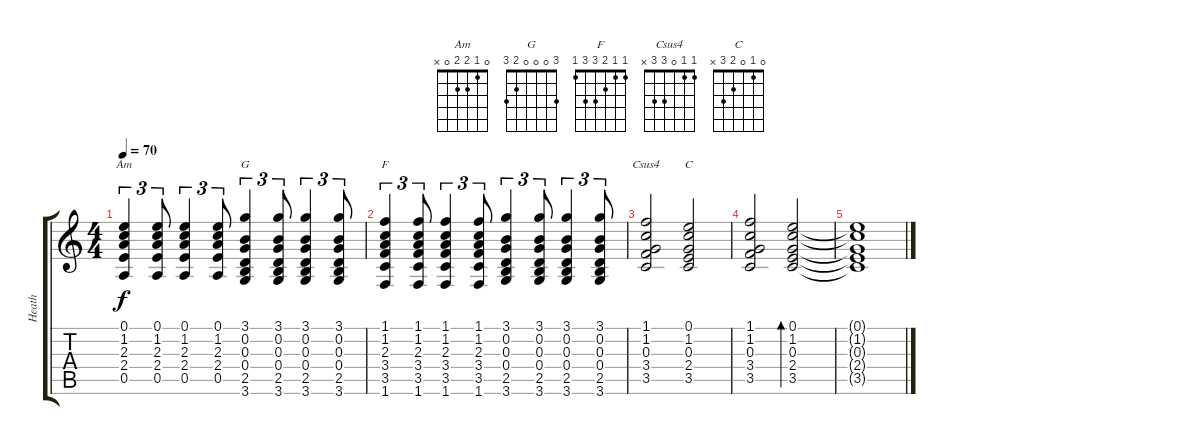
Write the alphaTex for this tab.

\track ("Heath" "Heath") {instrument acousticguitarsteel}
\staff {score tabs}
\tuning (E4 B3 G3 D3 A2 E2) {hide}
\chord ("Am" 0 1 2 2 0 x)
\chord ("G" 3 0 0 0 2 3)
\chord ("F" 1 1 2 3 3 1)
\chord ("Csus4" 1 1 0 3 3 x)
\chord ("C" 0 1 0 2 3 x)
\ts (4 4)
\tempo 70
\clef g2
\ks c
(0.1 1.2 2.3 2.4 0.5).4{tu (3 2) ch "Am" dy f} (0.1 1.2 2.3 2.4 0.5).8{tu (3 2)} (0.1 1.2 2.3 2.4 0.5).4{tu (3 2)} (0.1 1.2 2.3 2.4 0.5).8{tu (3 2)} (3.1 0.2 0.3 0.4 2.5 3.6).4{tu (3 2) ch "G"} (3.1 0.2 0.3 0.4 2.5 3.6).8{tu (3 2)} (3.1 0.2 0.3 0.4 2.5 3.6).4{tu (3 2)} (3.1 0.2 0.3 0.4 2.5 3.6).8{tu (3 2)} |
(1.1 1.2 2.3 3.4 3.5 1.6).4{tu (3 2) ch "F"} (1.1 1.2 2.3 3.4 3.5 1.6).8{tu (3 2)} (1.1 1.2 2.3 3.4 3.5 1.6).4{tu (3 2)} (1.1 1.2 2.3 3.4 3.5 1.6).8{tu (3 2)} (3.1 0.2 0.3 0.4 2.5 3.6).4{tu (3 2)} (3.1 0.2 0.3 0.4 2.5 3.6).8{tu (3 2)} (3.1 0.2 0.3 0.4 2.5 3.6).4{tu (3 2)} (3.1 0.2 0.3 0.4 2.5 3.6).8{tu (3 2)} |
(1.1 1.2 0.3 3.4 3.5).2{ch "Csus4"} (0.1 1.2 0.3 2.4 3.5).2{ch "C"} |
(1.1 1.2 0.3 3.4 3.5).2 (0.1 1.2 0.3 2.4 3.5).2{bd 240} |
(0.1{t} 1.2{t} 0.3{t} 2.4{t} 3.5{t}).1
